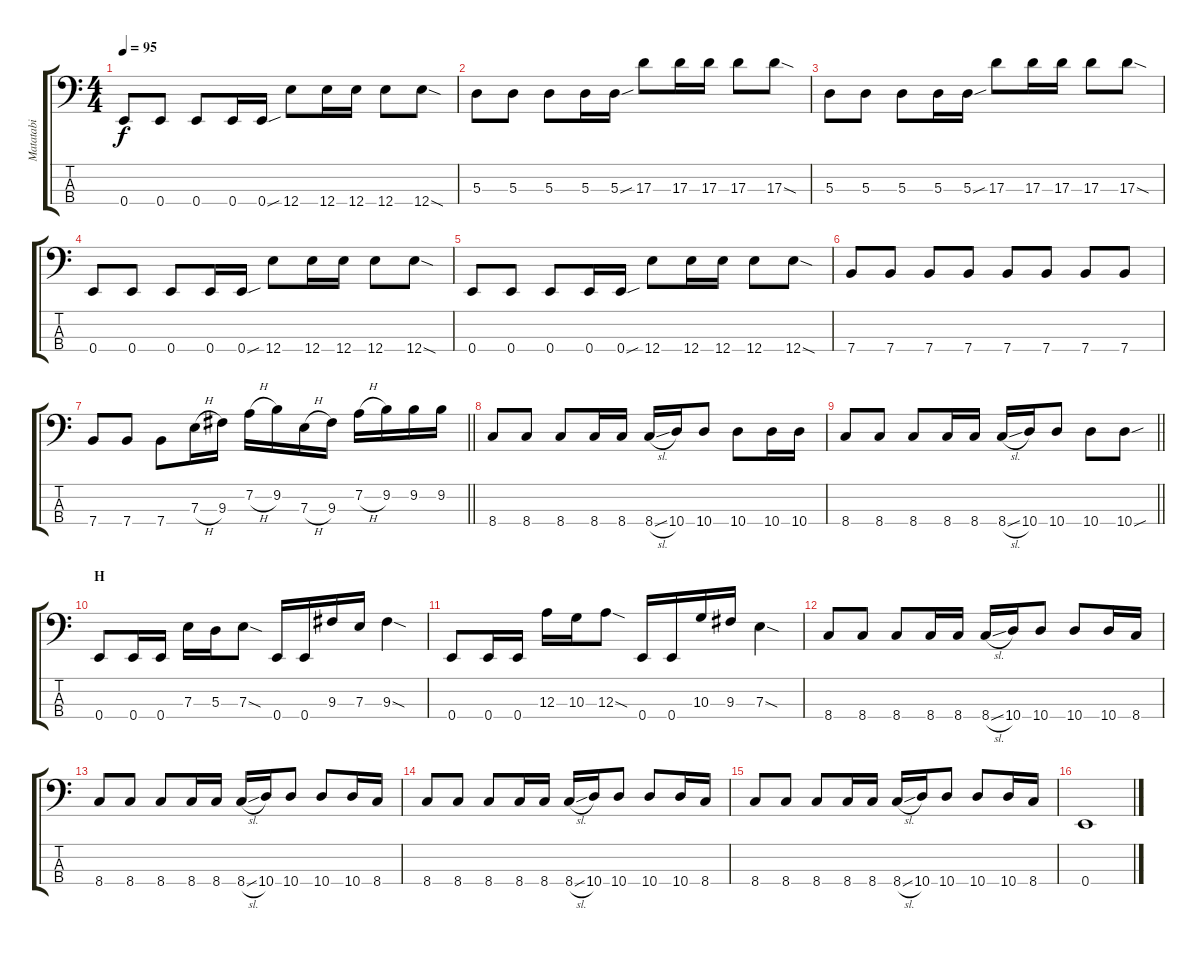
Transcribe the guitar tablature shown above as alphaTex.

\track ("Matatabi" "Matatabi") {instrument electricbasspick}
\staff {score tabs}
\tuning (G2 D2 A1 E1) {hide}
\ts (4 4)
\tempo 95
\clef f4
\ks c
0.4.8{dy f} 0.4.8 0.4.8 0.4.16 0.4{sou}.16 12.4.8 12.4.16 12.4.16 12.4.8 12.4{sod}.8 |
5.3.8 5.3.8 5.3.8 5.3.16 5.3{sou}.16 17.3.8 17.3.16 17.3.16 17.3.8 17.3{sod}.8 |
5.3.8 5.3.8 5.3.8 5.3.16 5.3{sou}.16 17.3.8 17.3.16 17.3.16 17.3.8 17.3{sod}.8 |
0.4.8 0.4.8 0.4.8 0.4.16 0.4{sou}.16 12.4.8 12.4.16 12.4.16 12.4.8 12.4{sod}.8 |
0.4.8 0.4.8 0.4.8 0.4.16 0.4{sou}.16 12.4.8 12.4.16 12.4.16 12.4.8 12.4{sod}.8 |
7.4.8 7.4.8 7.4.8 7.4.8 7.4.8 7.4.8 7.4.8 7.4.8 |
\barLineRight lightlight
7.4.8 7.4.8 7.4.8 7.3{h}.16 9.3.16 7.2{h}.16 9.2.16 7.3{h}.16 9.3.16 7.2{h}.16 9.2.16 9.2.16 9.2.16 |
8.4.8 8.4.8 8.4.8 8.4.16 8.4.16 8.4{sl}.16 10.4.16 10.4.8 10.4.8 10.4.16 10.4.16 |
\barLineRight lightlight
8.4.8 8.4.8 8.4.8 8.4.16 8.4.16 8.4{sl}.16 10.4.16 10.4.8 10.4.8 10.4{sou}.8 |
\section ("" "H")
0.4.8 0.4.16 0.4.16 7.3.16 5.3.16 7.3{sod}.8 0.4.16 0.4.16 9.3.16 7.3.16 9.3{sod}.4 |
0.4.8 0.4.16 0.4.16 12.3.16 10.3.16 12.3{sod}.8 0.4.16 0.4.16 10.3.16 9.3.16 7.3{sod}.4 |
8.4.8 8.4.8 8.4.8 8.4.16 8.4.16 8.4{sl}.16 10.4.16 10.4.8 10.4.8 10.4.16 8.4.16 |
8.4.8 8.4.8 8.4.8 8.4.16 8.4.16 8.4{sl}.16 10.4.16 10.4.8 10.4.8 10.4.16 8.4.16 |
8.4.8 8.4.8 8.4.8 8.4.16 8.4.16 8.4{sl}.16 10.4.16 10.4.8 10.4.8 10.4.16 8.4.16 |
8.4.8 8.4.8 8.4.8 8.4.16 8.4.16 8.4{sl}.16 10.4.16 10.4.8 10.4.8 10.4.16 8.4.16 |
0.4.1
